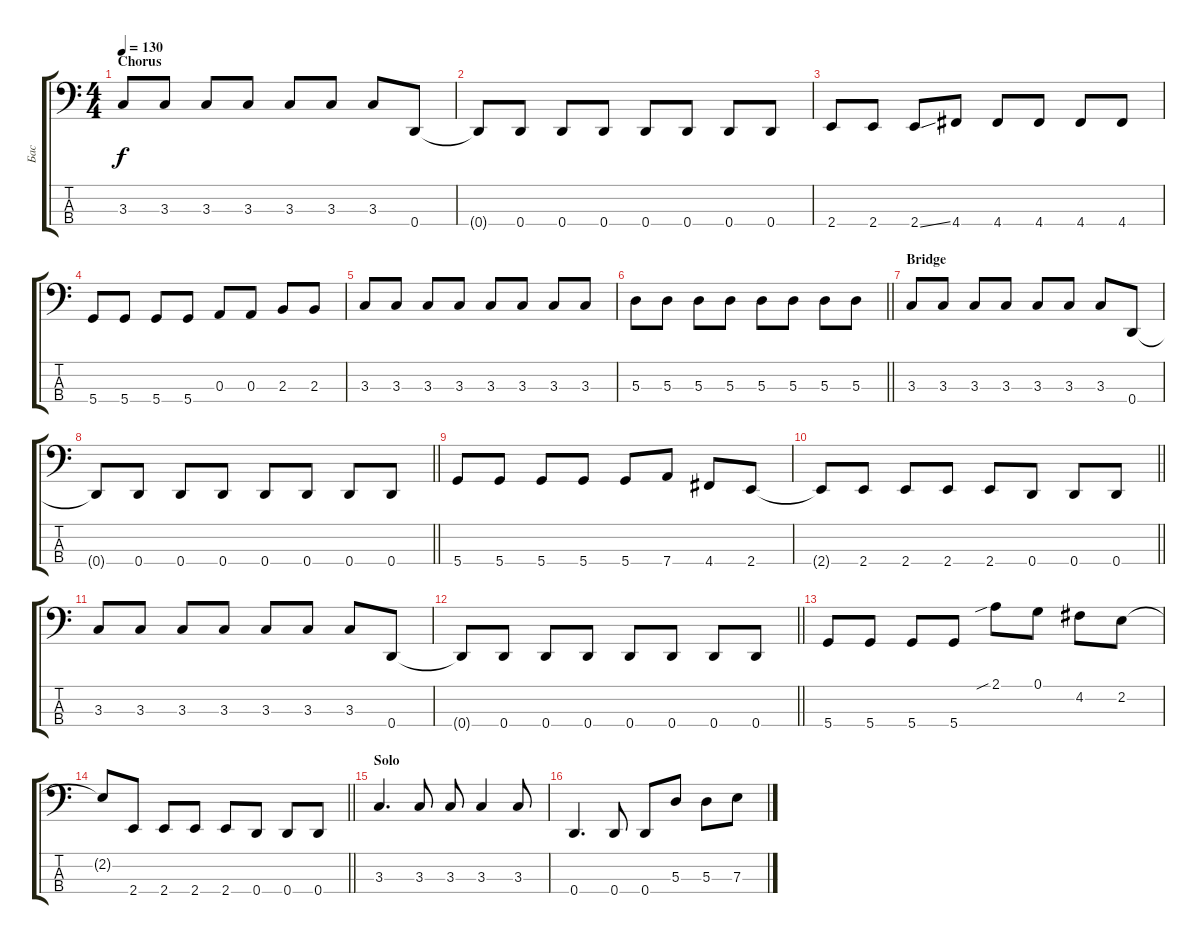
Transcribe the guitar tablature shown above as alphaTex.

\track ("Бас" "Бас") {instrument electricbassfinger}
\staff {score tabs}
\tuning (G2 D2 A1 D1) {hide}
\ts (4 4)
\section ("" "Chorus")
\tempo 130
\clef f4
\ks c
3.3.8{dy f} 3.3.8 3.3.8 3.3.8 3.3.8 3.3.8 3.3.8 0.4.8 |
0.4{t}.8 0.4.8 0.4.8 0.4.8 0.4.8 0.4.8 0.4.8 0.4.8 |
2.4.8 2.4.8 2.4{ss}.8 4.4.8 4.4.8 4.4.8 4.4.8 4.4.8 |
5.4.8 5.4.8 5.4.8 5.4.8 0.3.8 0.3.8 2.3.8 2.3.8 |
3.3.8 3.3.8 3.3.8 3.3.8 3.3.8 3.3.8 3.3.8 3.3.8 |
\barLineRight lightlight
5.3.8 5.3.8 5.3.8 5.3.8 5.3.8 5.3.8 5.3.8 5.3.8 |
\section ("" "Bridge")
3.3.8 3.3.8 3.3.8 3.3.8 3.3.8 3.3.8 3.3.8 0.4.8 |
\barLineRight lightlight
0.4{t}.8 0.4.8 0.4.8 0.4.8 0.4.8 0.4.8 0.4.8 0.4.8 |
5.4.8 5.4.8 5.4.8 5.4.8 5.4.8 7.4.8 4.4.8 2.4.8 |
\barLineRight lightlight
2.4{t}.8 2.4.8 2.4.8 2.4.8 2.4.8 0.4.8 0.4.8 0.4.8 |
3.3.8 3.3.8 3.3.8 3.3.8 3.3.8 3.3.8 3.3.8 0.4.8 |
\barLineRight lightlight
0.4{t}.8 0.4.8 0.4.8 0.4.8 0.4.8 0.4.8 0.4.8 0.4.8 |
5.4.8 5.4.8 5.4.8 5.4.8 2.1{sib}.8 0.1.8 4.2.8 2.2.8 |
\barLineRight lightlight
2.2{t}.8 2.4.8 2.4.8 2.4.8 2.4.8 0.4.8 0.4.8 0.4.8 |
\section ("" "Solo")
3.3.4{d} 3.3.8 3.3.8 3.3.4 3.3.8 |
0.4.4{d} 0.4.8 0.4.8 5.3.8 5.3.8 7.3.8
